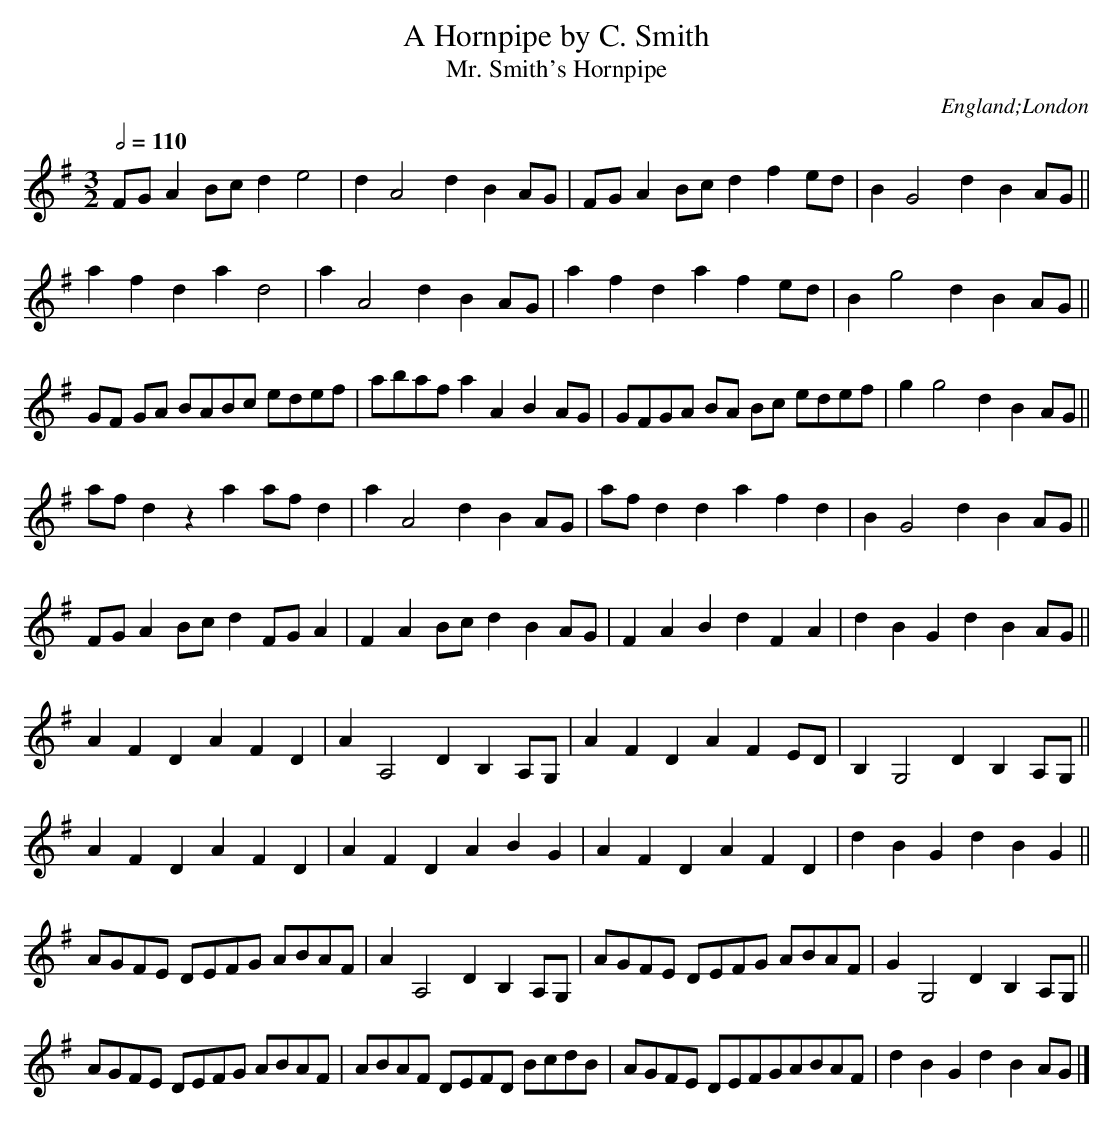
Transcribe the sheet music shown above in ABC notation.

X:1
T:A Hornpipe by C. Smith
O:England;London
Q:1/2=110
T:Mr. Smith's Hornpipe
M:3/2
L:1/4
K:G
F/G/AB/c/de2 | dA2dBA/G/ | F/G/AB/c/dfe/d/ | BG2dBA/G/ ||
afdad2 | aA2dBA/G/ | afdafe/d/ | Bg2dBA/G/ ||
G/F/ G/A/ B/A/B/c/ e/d/e/f/ | a/b/a/f/aABA/G/ |\
G/F/G/A/ B/A/ B/c/ e/d/e/f/ | gg2dBA/G/ ||
a/f/dzaa/f/d | aA2dBA/G/ | a/f/ddafd | BG2dBA/G/ ||
F/G/AB/c/dF/G/A | FAB/c/dBA/G/ | FABdFA | dBGdBA/G/ ||
AFDAFD | AA,2DB,A,/G,/ | AFDAFE/D/ | B,G,2DB,A,/G,/ ||
AFDAFD | AFDABG | AFDAFD | dBGdBG ||
A/G/F/E/ D/E/F/G/ A/B/A/F/ | AA,2DB,A,/G,/ |\
A/G/F/E/ D/E/F/G/ A/B/A/F/ | GG,2DB,A,/G,/ ||
A/G/F/E/ D/E/F/G/ A/B/A/F/ | A/B/A/F/ D/E/F/D/ B/c/d/B/ |\
A/G/F/E/ D/E/F/G/A/B/A/F/ | dBGdBA/G/ |]
